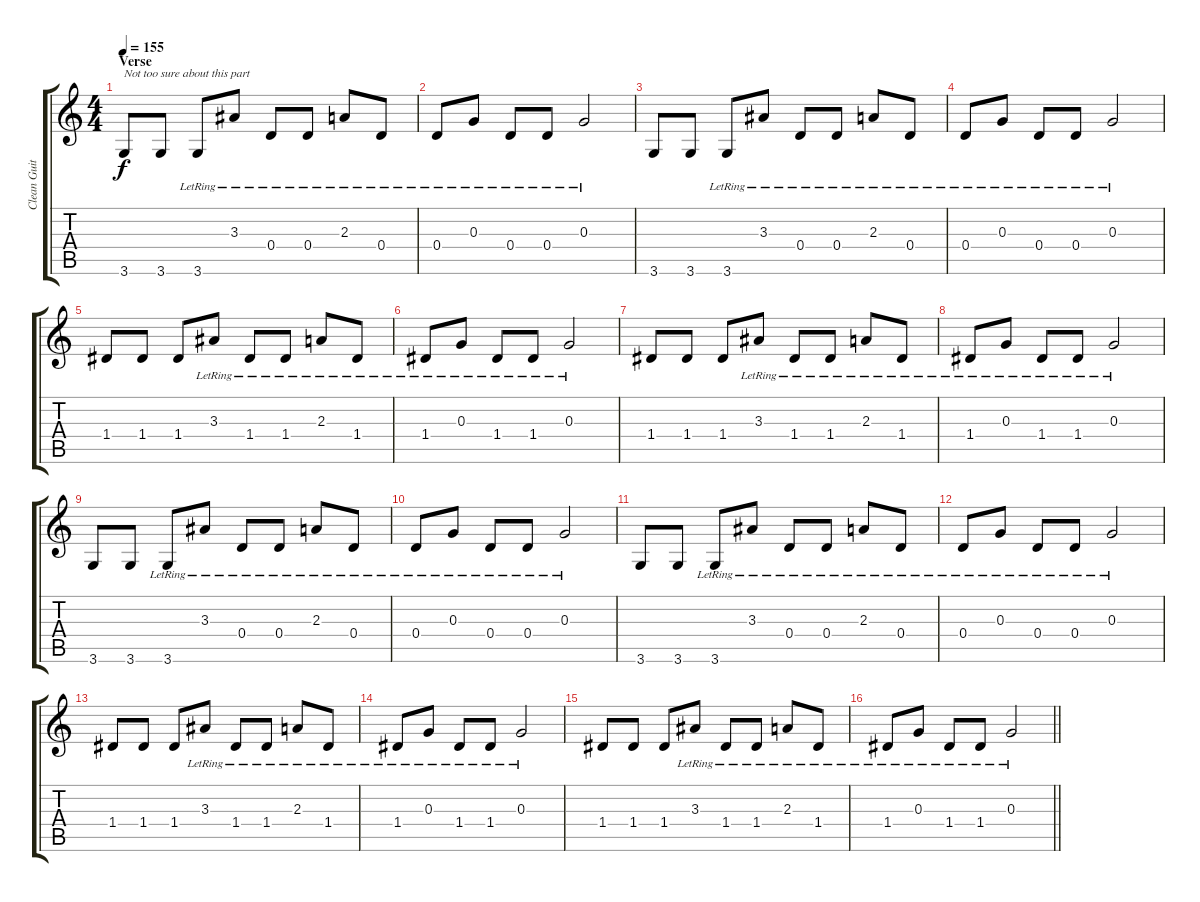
\track ("Clean Guitar" "Clean Guit") {instrument electricguitarmuted}
\staff {score tabs}
\tuning (E4 B3 G3 D3 A2 E2) {hide}
\ts (4 4)
\section ("" "Verse")
\tempo 155
\clef g2
\ks c
3.6.8{txt "Not too sure about this part" dy f} 3.6.8 3.6{lr}.8 3.3{lr}.8 0.4{lr}.8 0.4{lr}.8 2.3{lr}.8 0.4{lr}.8 |
0.4{lr}.8 0.3{lr}.8 0.4{lr}.8 0.4{lr}.8 0.3{lr}.2 |
3.6.8 3.6.8 3.6{lr}.8 3.3{lr}.8 0.4{lr}.8 0.4{lr}.8 2.3{lr}.8 0.4{lr}.8 |
0.4{lr}.8 0.3{lr}.8 0.4{lr}.8 0.4{lr}.8 0.3{lr}.2 |
1.4.8 1.4.8 1.4.8 3.3{lr}.8 1.4{lr}.8 1.4{lr}.8 2.3{lr}.8 1.4{lr}.8 |
1.4{lr}.8 0.3{lr}.8 1.4{lr}.8 1.4{lr}.8 0.3{lr}.2 |
1.4.8 1.4.8 1.4.8 3.3{lr}.8 1.4{lr}.8 1.4{lr}.8 2.3{lr}.8 1.4{lr}.8 |
1.4{lr}.8 0.3{lr}.8 1.4{lr}.8 1.4{lr}.8 0.3{lr}.2 |
3.6.8 3.6.8 3.6{lr}.8 3.3{lr}.8 0.4{lr}.8 0.4{lr}.8 2.3{lr}.8 0.4{lr}.8 |
0.4{lr}.8 0.3{lr}.8 0.4{lr}.8 0.4{lr}.8 0.3{lr}.2 |
3.6.8 3.6.8 3.6{lr}.8 3.3{lr}.8 0.4{lr}.8 0.4{lr}.8 2.3{lr}.8 0.4{lr}.8 |
0.4{lr}.8 0.3{lr}.8 0.4{lr}.8 0.4{lr}.8 0.3{lr}.2 |
1.4.8 1.4.8 1.4.8 3.3{lr}.8 1.4{lr}.8 1.4{lr}.8 2.3{lr}.8 1.4{lr}.8 |
1.4{lr}.8 0.3{lr}.8 1.4{lr}.8 1.4{lr}.8 0.3{lr}.2 |
1.4.8 1.4.8 1.4.8 3.3{lr}.8 1.4{lr}.8 1.4{lr}.8 2.3{lr}.8 1.4{lr}.8 |
\barLineRight lightlight
1.4{lr}.8 0.3{lr}.8 1.4{lr}.8 1.4{lr}.8 0.3{lr}.2
